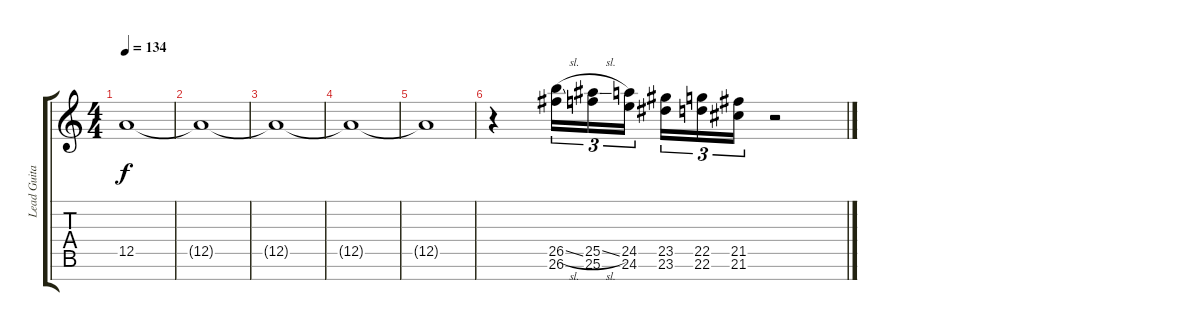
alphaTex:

\track ("Lead Guitar" "Lead Guita") {instrument distortionguitar}
\staff {score tabs}
\tuning (E4 B3 G3 D3 A2 E2 B1) {hide}
\ts (4 4)
\tempo 134
\clef g2
\ks c
12.5{t}.1{dy f} |
12.5{t}.1 |
12.5{t}.1{volume 5} |
12.5{t}.1 |
12.5{t}.1 |
r.4 (26.5{sl} 26.6).16{tu (3 2) volume 16 balance 16 instrument guitarfretnoise} (25.5{sl} 25.6).16{tu (3 2)} (24.5 24.6).16{tu (3 2) beam splitsecondary} (23.5 23.6).16{tu (3 2)} (22.5 22.6).16{tu (3 2)} (21.5 21.6).16{tu (3 2)} r.2
